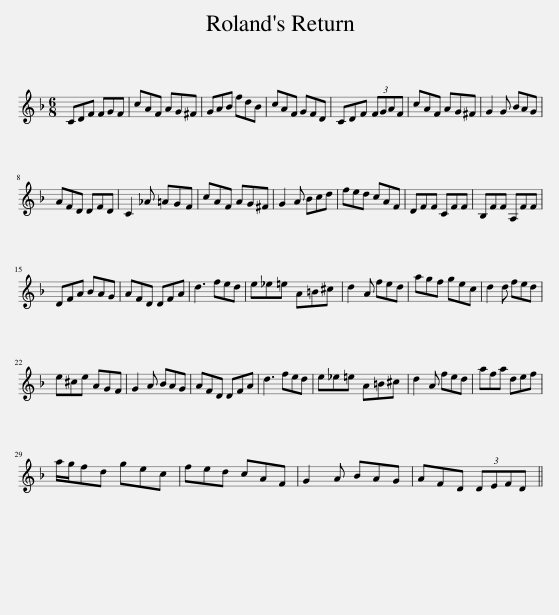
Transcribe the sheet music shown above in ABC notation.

X:1
L:1/8
M:6/8
I:linebreak $
K:F
V:1 treble
V:1
 CDF FGF | cAF AG^F | GAB fdB | cAF GFD | CDF (3FGAF | %5
 cAF AG^F | G2 G BAG |$ AFD DFD | C2 _A =AGF | cAF AG^F | %10
 G2 A Bcd | fed cAF | DFF CFF | B,FF A,FF |$ DFA BAG | %15
 AFD DFA | d3 fed | e_e=e A=B^c | d2 A fed | agf gec | %20
 d2 d fed |$ e^ce AGF | G2 A BAG | AFD DFA | d3 fed | %25
 e_e=e A=B^c | d2 A fed | afa def |$ a/g/fd gec | fed cAF | %30
 G2 A BAG | AFD (3DEFD || %32
